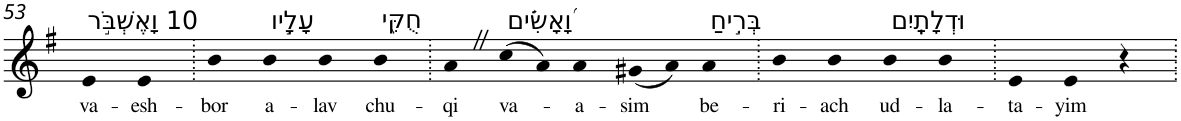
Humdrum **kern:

**kern	**text
*part1	*part1
*staff1	*staff1
*I"Piano	*
*I'Pno	*
!!LO:PB:g=z
*clefG2	*
*k[f#]	*
*G:	*
=53	=53
!LO:TX:a:t=10 וָאֶשְׁבֹּ֣ר	!
!	!LO:LY:b
4e	va-
!	!LO:LY:b
4e	-esh-
=54.	=54.
!	!LO:LY:b
4b	-bor
!LO:TX:a:t=עָלָ֣יו	!
!	!LO:LY:b
4b	a-
!	!LO:LY:b
4b	-lav
!LO:TX:a:t=חֻקִּ֑י	!
!	!LO:LY:b
4b	chu-
=55.	=55.
!	!LO:LY:b
4aZ	-qi
!LO:TX:a:t=וָ֝אָשִׂ֗ים	!
!	!LO:LY:b
(8cc	va-
8a)	.
!	!LO:LY:b
4a	-a-
!	!LO:LY:b
(8g#X	-sim
8a)	.
!LO:TX:a:t=בְּרִ֣יחַ	!
!	!LO:LY:b
4a	be-
=56.	=56.
!	!LO:LY:b
4b	-ri-
!	!LO:LY:b
4b	-ach
!LO:TX:a:t=וּדְלָתָֽיִם	!
!	!LO:LY:b
4b	ud-
!	!LO:LY:b
4b	-la-
=57.	=57.
!	!LO:LY:b
4e	-ta-
!	!LO:LY:b
4e	-yim
4r	.
=.	=.
*-	*-
